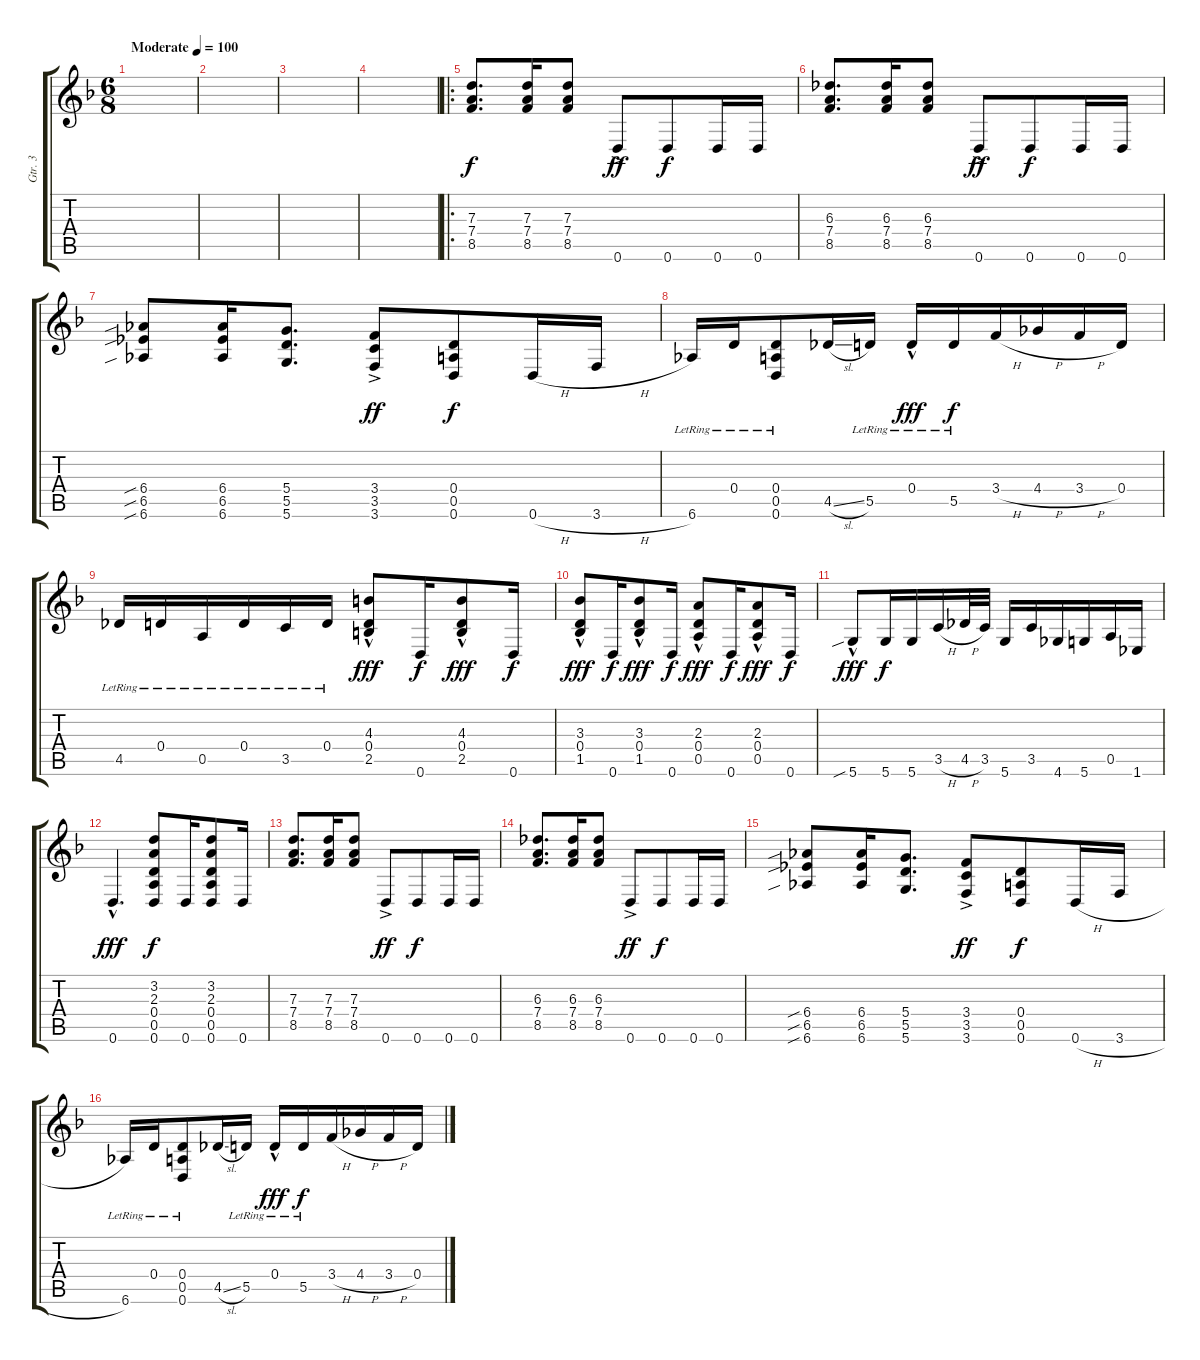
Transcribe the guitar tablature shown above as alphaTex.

\track ("Gtr. 3" "Gtr. 3") {instrument distortionguitar}
\staff {score tabs}
\tuning (E4 B3 G3 D3 A2 D2) {hide}
\ts (6 8)
\tempo (100 "Moderate")
\clef g2
\ks f
|
|
|
|
\ro
(7.3 7.4 8.5).8{d} (7.3 7.4 8.5).16 (7.3 7.4 8.5).8 0.6{ac}.8{dy ff} 0.6.8{dy f} 0.6.16 0.6.16 |
(6.3 7.4 8.5).8{d} (6.3 7.4 8.5).16 (6.3 7.4 8.5).8 0.6{ac}.8{dy ff} 0.6.8{dy f} 0.6.16 0.6.16 |
(6.4{sib} 6.5{sib} 6.6{sib}).8 (6.4 6.5 6.6).16 (5.4 5.5 5.6).8{d} (3.4{ac} 3.5{ac} 3.6{ac}).8{dy ff} (0.4 0.5 0.6).8{dy f} 0.6{h}.16 3.6{h}.16 |
6.6{lr}.16 0.4{lr}.16 (0.4{lr} 0.5{lr} 0.6{lr}).8 4.5{sl}.16 5.5{lr}.16 0.4{hac lr}.16{dy fff} 5.5{lr}.16{dy f} 3.4{h}.16 4.4{h}.16 3.4{h}.16 0.4.16 |
4.5{lr}.16 0.4{lr}.16 0.5{lr}.16 0.4{lr}.16 3.5{lr}.16 0.4{lr}.16 (4.3{hac} 0.4 2.5{hac}).8{dy fff} 0.6.16{dy f} (4.3{hac} 0.4 2.5{hac}).8{dy fff} 0.6.16{dy f} |
(3.3{hac} 0.4 1.5{hac}).8{dy fff} 0.6.16{dy f} (3.3{hac} 0.4 1.5{hac}).8{dy fff} 0.6.16{dy f} (2.3{hac} 0.4 0.5{hac}).8{dy fff} 0.6.16{dy f} (2.3{hac} 0.4 0.5{hac}).8{dy fff} 0.6.16{dy f} |
5.6{sib hac}.8{dy fff} 5.6.16{dy f} 5.6.16 3.5{h}.16 4.5{h}.32 3.5.32 5.6.16 3.5.16 4.6.16 5.6.16 0.5.16 1.6.16 |
0.6{hac}.4{d dy fff} (3.2 2.3 0.4 0.5 0.6).8{dy f} 0.6.16 (3.2 2.3 0.4 0.5 0.6).8 0.6.16 |
(7.3 7.4 8.5).8{d} (7.3 7.4 8.5).16 (7.3 7.4 8.5).8 0.6{ac}.8{dy ff} 0.6.8{dy f} 0.6.16 0.6.16 |
(6.3 7.4 8.5).8{d} (6.3 7.4 8.5).16 (6.3 7.4 8.5).8 0.6{ac}.8{dy ff} 0.6.8{dy f} 0.6.16 0.6.16 |
(6.4{sib} 6.5{sib} 6.6{sib}).8 (6.4 6.5 6.6).16 (5.4 5.5 5.6).8{d} (3.4{ac} 3.5{ac} 3.6{ac}).8{dy ff} (0.4 0.5 0.6).8{dy f} 0.6{h}.16 3.6{h}.16 |
6.6{lr}.16 0.4{lr}.16 (0.4{lr} 0.5{lr} 0.6{lr}).8 4.5{sl}.16 5.5{lr}.16 0.4{hac lr}.16{dy fff} 5.5{lr}.16{dy f} 3.4{h}.16 4.4{h}.16 3.4{h}.16 0.4.16
